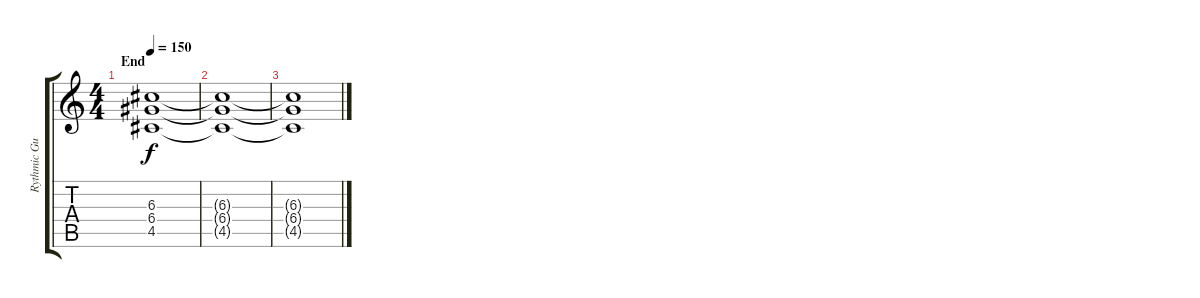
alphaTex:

\track ("Rythmic Guitar" "Rythmic Gu") {instrument overdrivenguitar}
\staff {score tabs}
\tuning (E4 B3 G3 D3 A2 E2) {hide}
\ts (4 4)
\section ("" "End")
\tempo 150
\clef g2
\ks c
(6.3 6.4 4.5).1{dy f} |
(6.3{t} 6.4{t} 4.5{t}).1{volume 2} |
(6.3{t} 6.4{t} 4.5{t}).1
